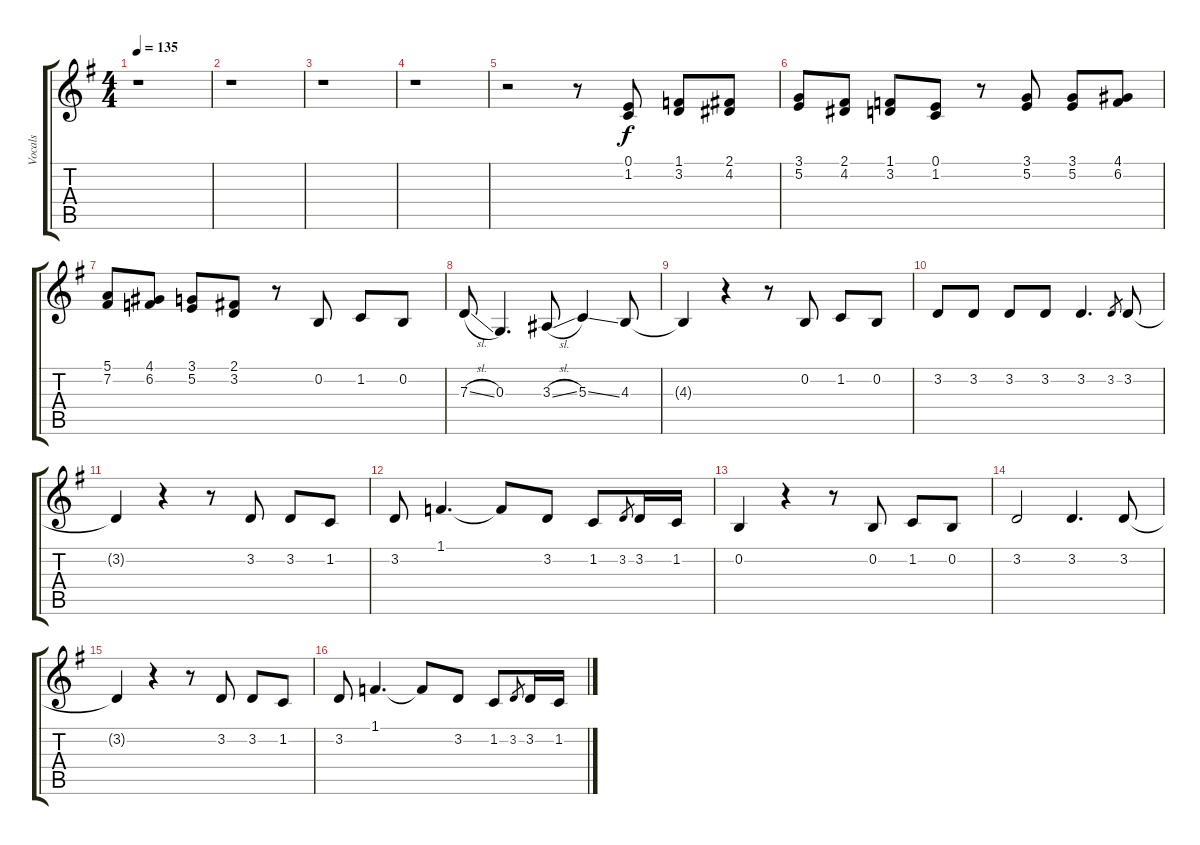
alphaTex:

\track ("Vocals" "Vocals") {instrument acousticgrandpiano}
\staff {score tabs}
\tuning (E4 B3 G3 D3 A2 E2) {hide}
\ts (4 4)
\tempo 135
\clef g2
\ks g
r.1{dy f} |
r.1 |
r.1 |
r.1 |
r.2 r.8 (0.1 1.2).8 (1.1 3.2).8 (2.1 4.2).8 |
(3.1 5.2).8 (2.1 4.2).8 (1.1 3.2).8 (0.1 1.2).8 r.8 (3.1 5.2).8 (3.1 5.2).8 (4.1 6.2).8 |
(5.1 7.2).8 (4.1 6.2).8 (3.1 5.2).8 (2.1 3.2).8 r.8 0.2.8 1.2.8 0.2.8 |
7.3{sl}.8 0.3.4{d} 3.3{sl}.8 5.3{ss}.4 4.3.8 |
4.3{t}.4 r.4 r.8 0.2.8 1.2.8 0.2.8 |
3.2.8 3.2.8 3.2.8 3.2.8 3.2.4{d} 3.2.8{gr} 3.2.8 |
3.2{t}.4 r.4 r.8 3.2.8 3.2.8 1.2.8 |
3.2.8 1.1.4{d} 1.1{t}.8 3.2.8 1.2.8 3.2.8{gr} 3.2.16 1.2.16 |
0.2.4 r.4 r.8 0.2.8 1.2.8 0.2.8 |
3.2.2 3.2.4{d} 3.2.8 |
3.2{t}.4 r.4 r.8 3.2.8 3.2.8 1.2.8 |
3.2.8 1.1.4{d} 1.1{t}.8 3.2.8 1.2.8 3.2.8{gr} 3.2.16 1.2.16
